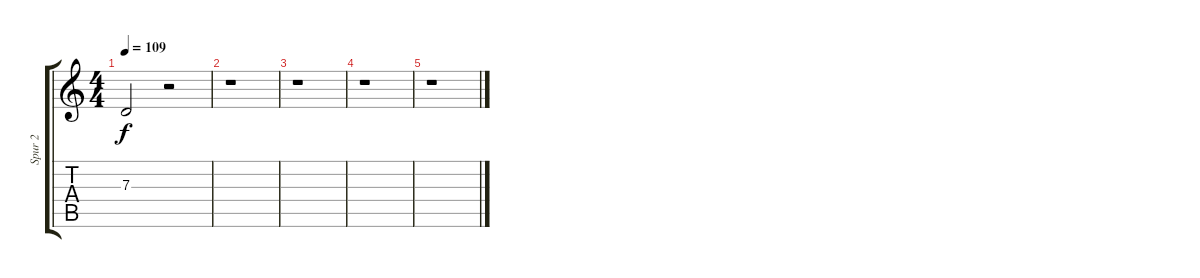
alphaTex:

\track ("Spur 2" "Spur 2") {instrument sopranosax}
\staff {score tabs}
\tuning (E4 B3 G3 D3 A2 E2) {hide}
\ts (4 4)
\tempo 109
\clef g2
\ks c
7.3{t}.2{dy f} r.2 |
r.1 |
r.1 |
r.1 |
r.1
